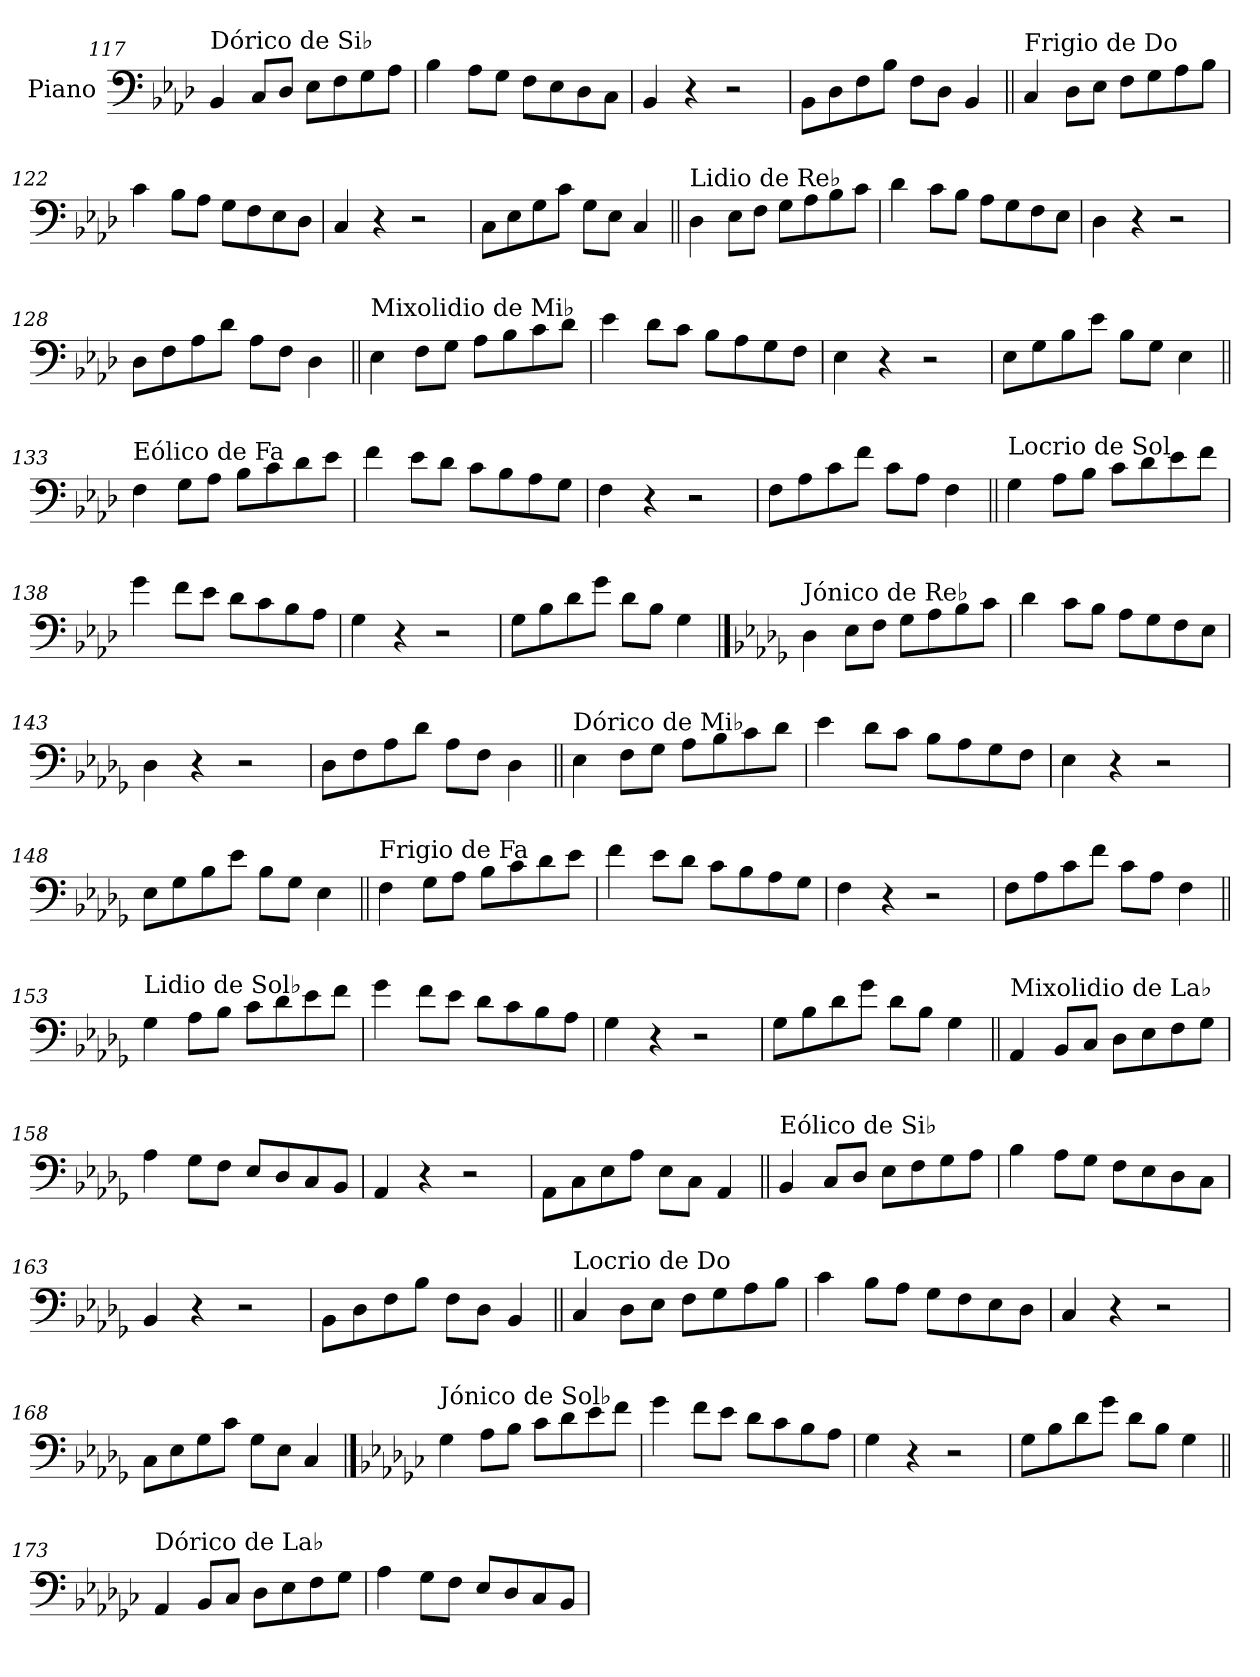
**kern
*part1
*staff1
*I"Piano
*I'Pno.
!!LO:LB:g=z
*clefF4
*k[b-e-a-d-]
=117
!LO:TX:a:t=Dórico de Si♭
4BB-/
8C/L
8D-/J
8E-\L
8F\
8G\
8A-\J
=118
4B-\
8A-\L
8G\J
8F\L
8E-\
8D-\
8C\J
=119
4BB-/
4r
2r
=120
8BB-\L
8D-\
8F\
8B-\J
8F\L
8D-\J
4BB-/
!!LO:LB:g=z
=121||
!LO:TX:a:t=Frigio de Do
4C/
8D-\L
8E-\J
8F\L
8G\
8A-\
8B-\J
=122
4c\
8B-\L
8A-\J
8G\L
8F\
8E-\
8D-\J
=123
4C/
4r
2r
=124
8C\L
8E-\
8G\
8c\J
8G\L
8E-\J
4C/
!!LO:LB:g=z
=125||
!LO:TX:a:t=Lidio de Re♭
4D-\
8E-\L
8F\J
8G\L
8A-\
8B-\
8c\J
=126
4d-\
8c\L
8B-\J
8A-\L
8G\
8F\
8E-\J
=127
4D-\
4r
2r
=128
8D-\L
8F\
8A-\
8d-\J
8A-\L
8F\J
4D-\
!!LO:LB:g=z
=129||
!LO:TX:a:t=Mixolidio de Mi♭
4E-\
8F\L
8G\J
8A-\L
8B-\
8c\
8d-\J
=130
4e-\
8d-\L
8c\J
8B-\L
8A-\
8G\
8F\J
=131
4E-\
4r
2r
=132
8E-\L
8G\
8B-\
8e-\J
8B-\L
8G\J
4E-\
!!LO:LB:g=z
=133||
!LO:TX:a:t=Eólico de Fa
4F\
8G\L
8A-\J
8B-\L
8c\
8d-\
8e-\J
=134
4f\
8e-\L
8d-\J
8c\L
8B-\
8A-\
8G\J
=135
4F\
4r
2r
=136
8F\L
8A-\
8c\
8f\J
8c\L
8A-\J
4F\
!!LO:LB:g=z
=137||
!LO:TX:a:t=Locrio de Sol
4G\
8A-\L
8B-\J
8c\L
8d-\
8e-\
8f\J
=138
4g\
8f\L
8e-\J
8d-\L
8c\
8B-\
8A-\J
=139
4G\
4r
2r
=140
8G\L
8B-\
8d-\
8g\J
8d-\L
8B-\J
4G\
!!LO:PB:g=z
==141
*k[b-e-a-d-g-]
!LO:TX:a:t=Jónico de Re♭
4D-\
8E-\L
8F\J
8G-\L
8A-\
8B-\
8c\J
=142
4d-\
8c\L
8B-\J
8A-\L
8G-\
8F\
8E-\J
=143
4D-\
4r
2r
=144
8D-\L
8F\
8A-\
8d-\J
8A-\L
8F\J
4D-\
!!LO:LB:g=z
=145||
!LO:TX:a:t=Dórico de Mi♭
4E-\
8F\L
8G-\J
8A-\L
8B-\
8c\
8d-\J
=146
4e-\
8d-\L
8c\J
8B-\L
8A-\
8G-\
8F\J
=147
4E-\
4r
2r
=148
8E-\L
8G-\
8B-\
8e-\J
8B-\L
8G-\J
4E-\
!!LO:LB:g=z
=149||
!LO:TX:a:t=Frigio de Fa
4F\
8G-\L
8A-\J
8B-\L
8c\
8d-\
8e-\J
=150
4f\
8e-\L
8d-\J
8c\L
8B-\
8A-\
8G-\J
=151
4F\
4r
2r
=152
8F\L
8A-\
8c\
8f\J
8c\L
8A-\J
4F\
!!LO:LB:g=z
=153||
!LO:TX:a:t=Lidio de Sol♭
4G-\
8A-\L
8B-\J
8c\L
8d-\
8e-\
8f\J
=154
4g-\
8f\L
8e-\J
8d-\L
8c\
8B-\
8A-\J
=155
4G-\
4r
2r
=156
8G-\L
8B-\
8d-\
8g-\J
8d-\L
8B-\J
4G-\
!!LO:LB:g=z
=157||
!LO:TX:a:t=Mixolidio de La♭
4AA-/
8BB-/L
8C/J
8D-\L
8E-\
8F\
8G-\J
=158
4A-\
8G-\L
8F\J
8E-/L
8D-/
8C/
8BB-/J
=159
4AA-/
4r
2r
=160
8AA-\L
8C\
8E-\
8A-\J
8E-\L
8C\J
4AA-/
!!LO:LB:g=z
=161||
!LO:TX:a:t=Eólico de Si♭
4BB-/
8C/L
8D-/J
8E-\L
8F\
8G-\
8A-\J
=162
4B-\
8A-\L
8G-\J
8F\L
8E-\
8D-\
8C\J
=163
4BB-/
4r
2r
=164
8BB-\L
8D-\
8F\
8B-\J
8F\L
8D-\J
4BB-/
!!LO:LB:g=z
=165||
!LO:TX:a:t=Locrio de Do
4C/
8D-\L
8E-\J
8F\L
8G-\
8A-\
8B-\J
=166
4c\
8B-\L
8A-\J
8G-\L
8F\
8E-\
8D-\J
=167
4C/
4r
2r
=168
8C\L
8E-\
8G-\
8c\J
8G-\L
8E-\J
4C/
!!LO:PB:g=z
==169
*k[b-e-a-d-g-c-]
!LO:TX:a:t=Jónico de Sol♭
4G-\
8A-\L
8B-\J
8c-\L
8d-\
8e-\
8f\J
=170
4g-\
8f\L
8e-\J
8d-\L
8c-\
8B-\
8A-\J
=171
4G-\
4r
2r
=172
8G-\L
8B-\
8d-\
8g-\J
8d-\L
8B-\J
4G-\
!!LO:LB:g=z
=173||
!LO:TX:a:t=Dórico de La♭
4AA-/
8BB-/L
8C-/J
8D-\L
8E-\
8F\
8G-\J
=174
4A-\
8G-\L
8F\J
8E-/L
8D-/
8C-/
8BB-/J
=
*-
